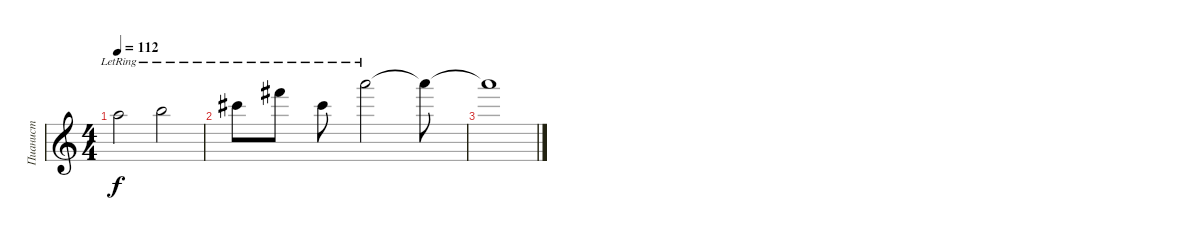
\track ("Пианист" "Пианист") {instrument electricpiano1}
\staff {score}
\tuning (E6 B5 G5 D5 A4 D4) {hide}
\ts (4 4)
\tempo 112
\clef g2
\ks c
12.5{lr}.2{dy f} 14.5{lr}.2 |
11.4{lr}.8 11.3{lr}.8 11.4{lr}.8 14.3{lr}.2 14.3{t}.8 |
14.3{t}.1
